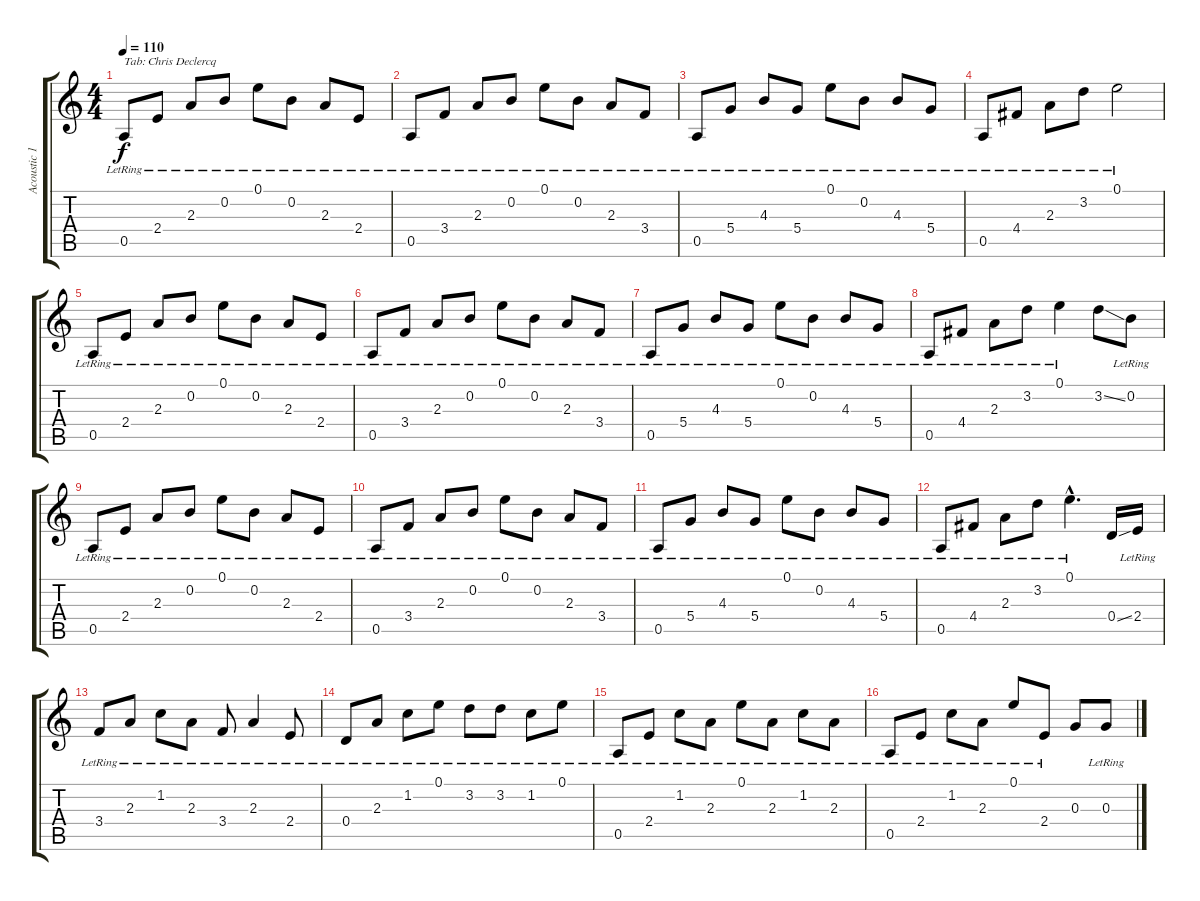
\track ("Acoustic 1" "Acoustic 1") {instrument acousticguitarsteel}
\staff {score tabs}
\tuning (E4 B3 G3 D3 A2 E2) {hide}
\ts (4 4)
\tempo 110
\clef g2
\ks c
0.5{lr}.8{txt "Tab: Chris Declercq" dy f instrument acousticguitarsteel} 2.4{lr}.8 2.3{lr}.8 0.2{lr}.8 0.1{lr}.8 0.2{lr}.8 2.3{lr}.8 2.4{lr}.8 |
0.5{lr}.8 3.4{lr}.8 2.3{lr}.8 0.2{lr}.8 0.1{lr}.8 0.2{lr}.8 2.3{lr}.8 3.4{lr}.8 |
0.5{lr}.8 5.4{lr}.8 4.3{lr}.8 5.4{lr}.8 0.1{lr}.8 0.2{lr}.8 4.3{lr}.8 5.4{lr}.8 |
0.5{lr}.8 4.4{lr}.8 2.3{lr}.8 3.2{lr}.8 0.1{lr}.2 |
0.5{lr}.8 2.4{lr}.8 2.3{lr}.8 0.2{lr}.8 0.1{lr}.8 0.2{lr}.8 2.3{lr}.8 2.4{lr}.8 |
0.5{lr}.8 3.4{lr}.8 2.3{lr}.8 0.2{lr}.8 0.1{lr}.8 0.2{lr}.8 2.3{lr}.8 3.4{lr}.8 |
0.5{lr}.8 5.4{lr}.8 4.3{lr}.8 5.4{lr}.8 0.1{lr}.8 0.2{lr}.8 4.3{lr}.8 5.4{lr}.8 |
0.5{lr}.8 4.4{lr}.8 2.3{lr}.8 3.2{lr}.8 0.1{lr}.4 3.2{ss}.8 0.2{lr}.8 |
0.5{lr}.8 2.4{lr}.8 2.3{lr}.8 0.2{lr}.8 0.1{lr}.8 0.2{lr}.8 2.3{lr}.8 2.4{lr}.8 |
0.5{lr}.8 3.4{lr}.8 2.3{lr}.8 0.2{lr}.8 0.1{lr}.8 0.2{lr}.8 2.3{lr}.8 3.4{lr}.8 |
0.5{lr}.8 5.4{lr}.8 4.3{lr}.8 5.4{lr}.8 0.1{lr}.8 0.2{lr}.8 4.3{lr}.8 5.4{lr}.8 |
0.5{lr}.8 4.4{lr}.8 2.3{lr}.8 3.2{lr}.8 0.1{hac lr}.4{d} 0.4{ss}.16 2.4{lr}.16 |
3.4{lr}.8 2.3{lr}.8 1.2{lr}.8 2.3{lr}.8 3.4{lr}.8 2.3{lr}.4 2.4{lr}.8 |
0.4{lr}.8 2.3{lr}.8 1.2{lr}.8 0.1{lr}.8 3.2{lr}.8 3.2{lr}.8 1.2{lr}.8 0.1{lr}.8 |
0.5{lr}.8 2.4{lr}.8 1.2{lr}.8 2.3{lr}.8 0.1{lr}.8 2.3{lr}.8 1.2{lr}.8 2.3{lr}.8 |
0.5{lr}.8 2.4{lr}.8 1.2{lr}.8 2.3{lr}.8 0.1{lr}.8 2.4{lr}.8 0.3.8 0.3{lr}.8
